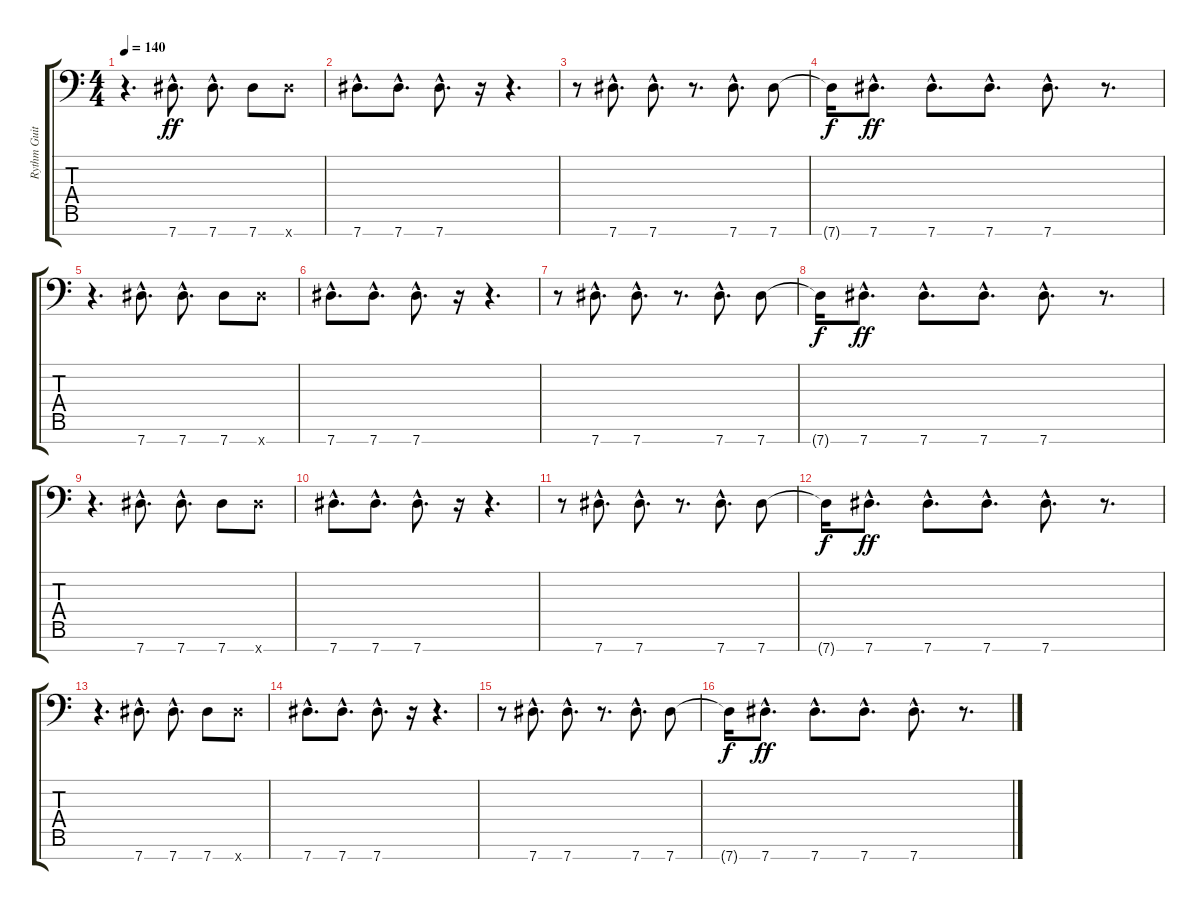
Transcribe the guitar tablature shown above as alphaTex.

\track ("Rythm Guitar #2" "Rythm Guit") {instrument distortionguitar}
\staff {score tabs}
\tuning (Eb4 Bb3 F3 Eb3 Bb2 F2 Ab1) {hide}
\ts (4 4)
\tempo 140
\clef f4
\ks c
r.4{d dy ff} 7.7{hac}.8{d} 7.7{hac}.8{d} 7.7.8 7.7{x}.8 |
7.7{hac}.8{d} 7.7{hac}.8{d} 7.7{hac}.8{d} r.16 r.4{d} |
r.8 7.7{hac}.8{d} 7.7{hac}.8{d} r.8{d} 7.7{hac}.8{d} 7.7.8 |
7.7{t}.16{dy f} 7.7{hac}.8{d dy ff} 7.7{hac}.8{d} 7.7{hac}.8{d} 7.7{hac}.8{d} r.8{d} |
r.4{d} 7.7{hac}.8{d} 7.7{hac}.8{d} 7.7.8 7.7{x}.8 |
7.7{hac}.8{d} 7.7{hac}.8{d} 7.7{hac}.8{d} r.16 r.4{d} |
r.8 7.7{hac}.8{d} 7.7{hac}.8{d} r.8{d} 7.7{hac}.8{d} 7.7.8 |
7.7{t}.16{dy f} 7.7{hac}.8{d dy ff} 7.7{hac}.8{d} 7.7{hac}.8{d} 7.7{hac}.8{d} r.8{d} |
r.4{d} 7.7{hac}.8{d} 7.7{hac}.8{d} 7.7.8 7.7{x}.8 |
7.7{hac}.8{d} 7.7{hac}.8{d} 7.7{hac}.8{d} r.16 r.4{d} |
r.8 7.7{hac}.8{d} 7.7{hac}.8{d} r.8{d} 7.7{hac}.8{d} 7.7.8 |
7.7{t}.16{dy f} 7.7{hac}.8{d dy ff} 7.7{hac}.8{d} 7.7{hac}.8{d} 7.7{hac}.8{d} r.8{d} |
r.4{d} 7.7{hac}.8{d} 7.7{hac}.8{d} 7.7.8 7.7{x}.8 |
7.7{hac}.8{d} 7.7{hac}.8{d} 7.7{hac}.8{d} r.16 r.4{d} |
r.8 7.7{hac}.8{d} 7.7{hac}.8{d} r.8{d} 7.7{hac}.8{d} 7.7.8 |
7.7{t}.16{dy f} 7.7{hac}.8{d dy ff} 7.7{hac}.8{d} 7.7{hac}.8{d} 7.7{hac}.8{d} r.8{d}
